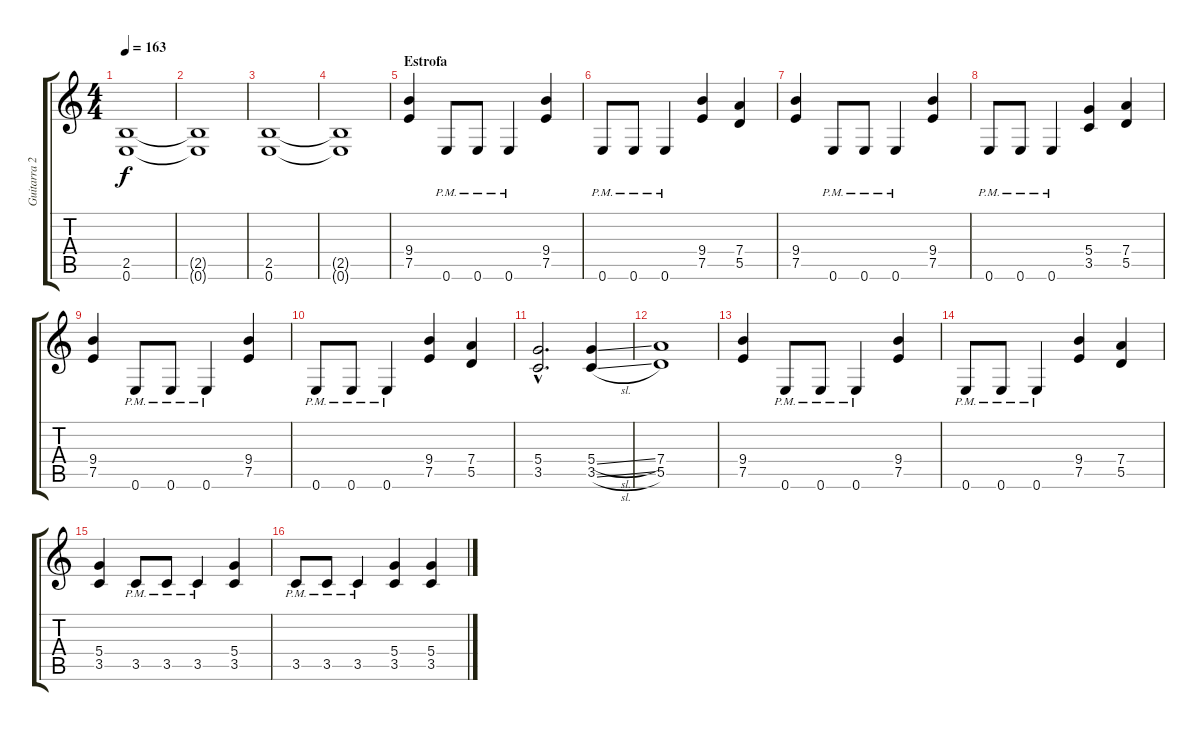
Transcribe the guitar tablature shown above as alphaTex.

\track ("Guitarra 2" "Guitarra 2") {instrument overdrivenguitar}
\staff {score tabs}
\tuning (E4 B3 G3 D3 A2 E2) {hide}
\ts (4 4)
\tempo 163
\clef g2
\ks c
(2.5 0.6).1{dy f} |
(2.5{t} 0.6{t}).1 |
(2.5 0.6).1 |
(2.5{t} 0.6{t}).1 |
\section ("" "Estrofa")
(9.4 7.5).4 0.6{pm}.8 0.6{pm}.8 0.6{pm}.4 (9.4 7.5).4 |
0.6{pm}.8 0.6{pm}.8 0.6{pm}.4 (9.4 7.5).4 (7.4 5.5).4 |
(9.4 7.5).4 0.6{pm}.8 0.6{pm}.8 0.6{pm}.4 (9.4 7.5).4 |
0.6{pm}.8 0.6{pm}.8 0.6{pm}.4 (5.4 3.5).4 (7.4 5.5).4 |
(9.4 7.5).4 0.6{pm}.8 0.6{pm}.8 0.6{pm}.4 (9.4 7.5).4 |
0.6{pm}.8 0.6{pm}.8 0.6{pm}.4 (9.4 7.5).4 (7.4 5.5).4 |
(5.4{hac} 3.5{hac}).2{d} (5.4{sl} 3.5{sl}).4 |
(7.4 5.5).1 |
(9.4 7.5).4 0.6{pm}.8 0.6{pm}.8 0.6{pm}.4 (9.4 7.5).4 |
0.6{pm}.8 0.6{pm}.8 0.6{pm}.4 (9.4 7.5).4 (7.4 5.5).4 |
(5.4 3.5).4 3.5{pm}.8 3.5{pm}.8 3.5{pm}.4 (5.4 3.5).4 |
3.5{pm}.8 3.5{pm}.8 3.5{pm}.4 (5.4 3.5).4 (5.4 3.5).4
